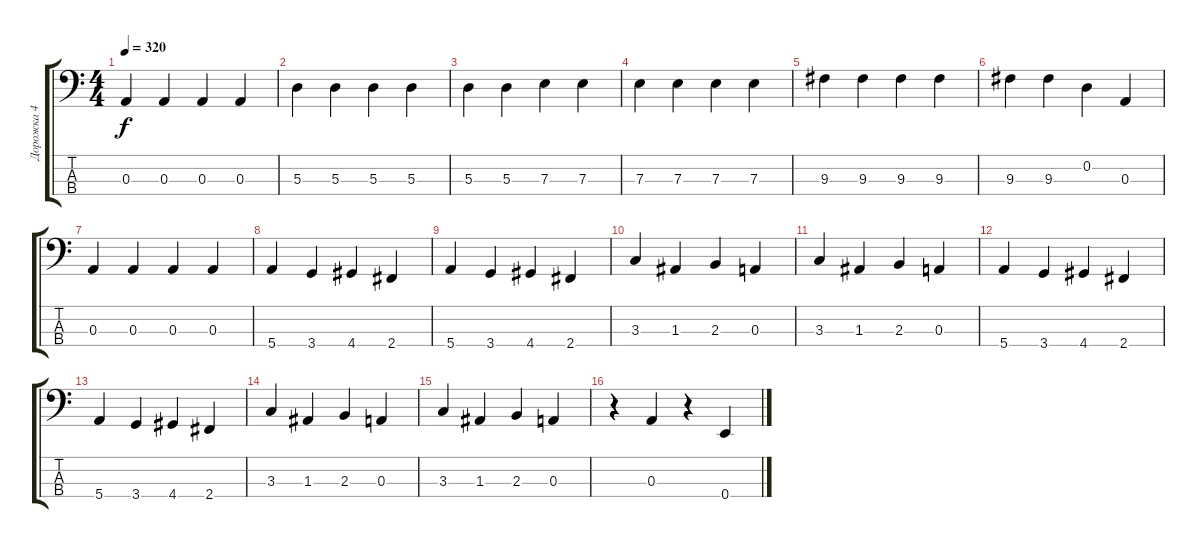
\track ("Дорожка 4" "Дорожка 4") {instrument electricbassfinger}
\staff {score tabs}
\tuning (G2 D2 A1 E1) {hide}
\ts (4 4)
\tempo 320
\clef f4
\ks c
0.3.4{dy f} 0.3.4 0.3.4 0.3.4 |
5.3.4 5.3.4 5.3.4 5.3.4 |
5.3.4 5.3.4 7.3.4 7.3.4 |
7.3.4 7.3.4 7.3.4 7.3.4 |
9.3.4 9.3.4 9.3.4 9.3.4 |
9.3.4 9.3.4 0.2.4 0.3.4 |
0.3.4 0.3.4 0.3.4 0.3.4 |
5.4.4 3.4.4 4.4.4 2.4.4 |
5.4.4 3.4.4 4.4.4 2.4.4 |
3.3.4 1.3.4 2.3.4 0.3.4 |
3.3.4 1.3.4 2.3.4 0.3.4 |
5.4.4 3.4.4 4.4.4 2.4.4 |
5.4.4 3.4.4 4.4.4 2.4.4 |
3.3.4 1.3.4 2.3.4 0.3.4 |
3.3.4 1.3.4 2.3.4 0.3.4 |
r.4 0.3.4 r.4 0.4.4
